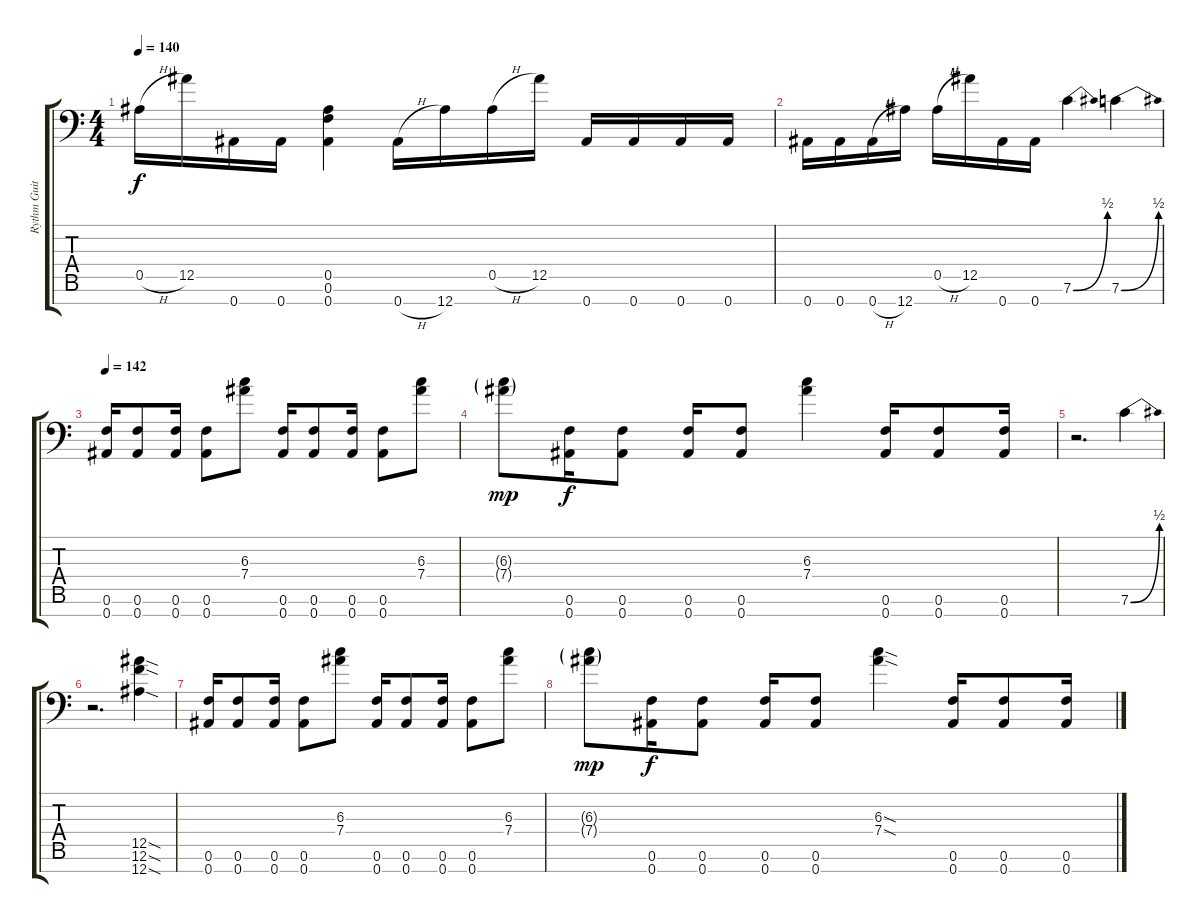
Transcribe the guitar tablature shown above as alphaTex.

\track ("Rythm Guitar" "Rythm Guit") {instrument distortionguitar}
\staff {score tabs}
\tuning (Eb4 Bb3 Gb3 Eb3 Bb2 F2 Bb1) {hide}
\ts (4 4)
\tempo 140
\clef f4
\ks c
0.5{h}.16{dy f} 12.5.16 0.7.16 0.7.16 (0.5 0.6 0.7).4 0.7{h}.16 12.7.16 0.5{h}.16 12.5.16 0.7.16 0.7.16 0.7.16 0.7.16 |
0.7.16 0.7.16 0.7{h}.16 12.7.16 0.5{h}.16 12.5.16 0.7.16 0.7.16 7.6{be (bend 0 0 60 2)}.4 7.6{be (bend 0 0 60 2)}.4 |
\tempo 142
(0.6 0.7).16 (0.6 0.7).8 (0.6 0.7).16 (0.6 0.7).8 (6.3 7.4).8 (0.6 0.7).16 (0.6 0.7).8 (0.6 0.7).16 (0.6 0.7).8 (6.3 7.4).8 |
(6.3{g} 7.4{g}).8{dy mp} (0.6 0.7).16{dy f} (0.6 0.7).8 (0.6 0.7).16 (0.6 0.7).8 (6.3 7.4).4 (0.6 0.7).16 (0.6 0.7).8 (0.6 0.7).16 |
r.2{d} 7.6{be (bend 0 0 60 2)}.4 |
r.2{d} (12.5{sod} 12.6{sod} 12.7{sod}).4 |
(0.6 0.7).16 (0.6 0.7).8 (0.6 0.7).16 (0.6 0.7).8 (6.3 7.4).8 (0.6 0.7).16 (0.6 0.7).8 (0.6 0.7).16 (0.6 0.7).8 (6.3 7.4).8 |
(6.3{g} 7.4{g}).8{dy mp} (0.6 0.7).16{dy f} (0.6 0.7).8 (0.6 0.7).16 (0.6 0.7).8 (6.3{sod} 7.4{sod}).4 (0.6 0.7).16 (0.6 0.7).8 (0.6 0.7).16
